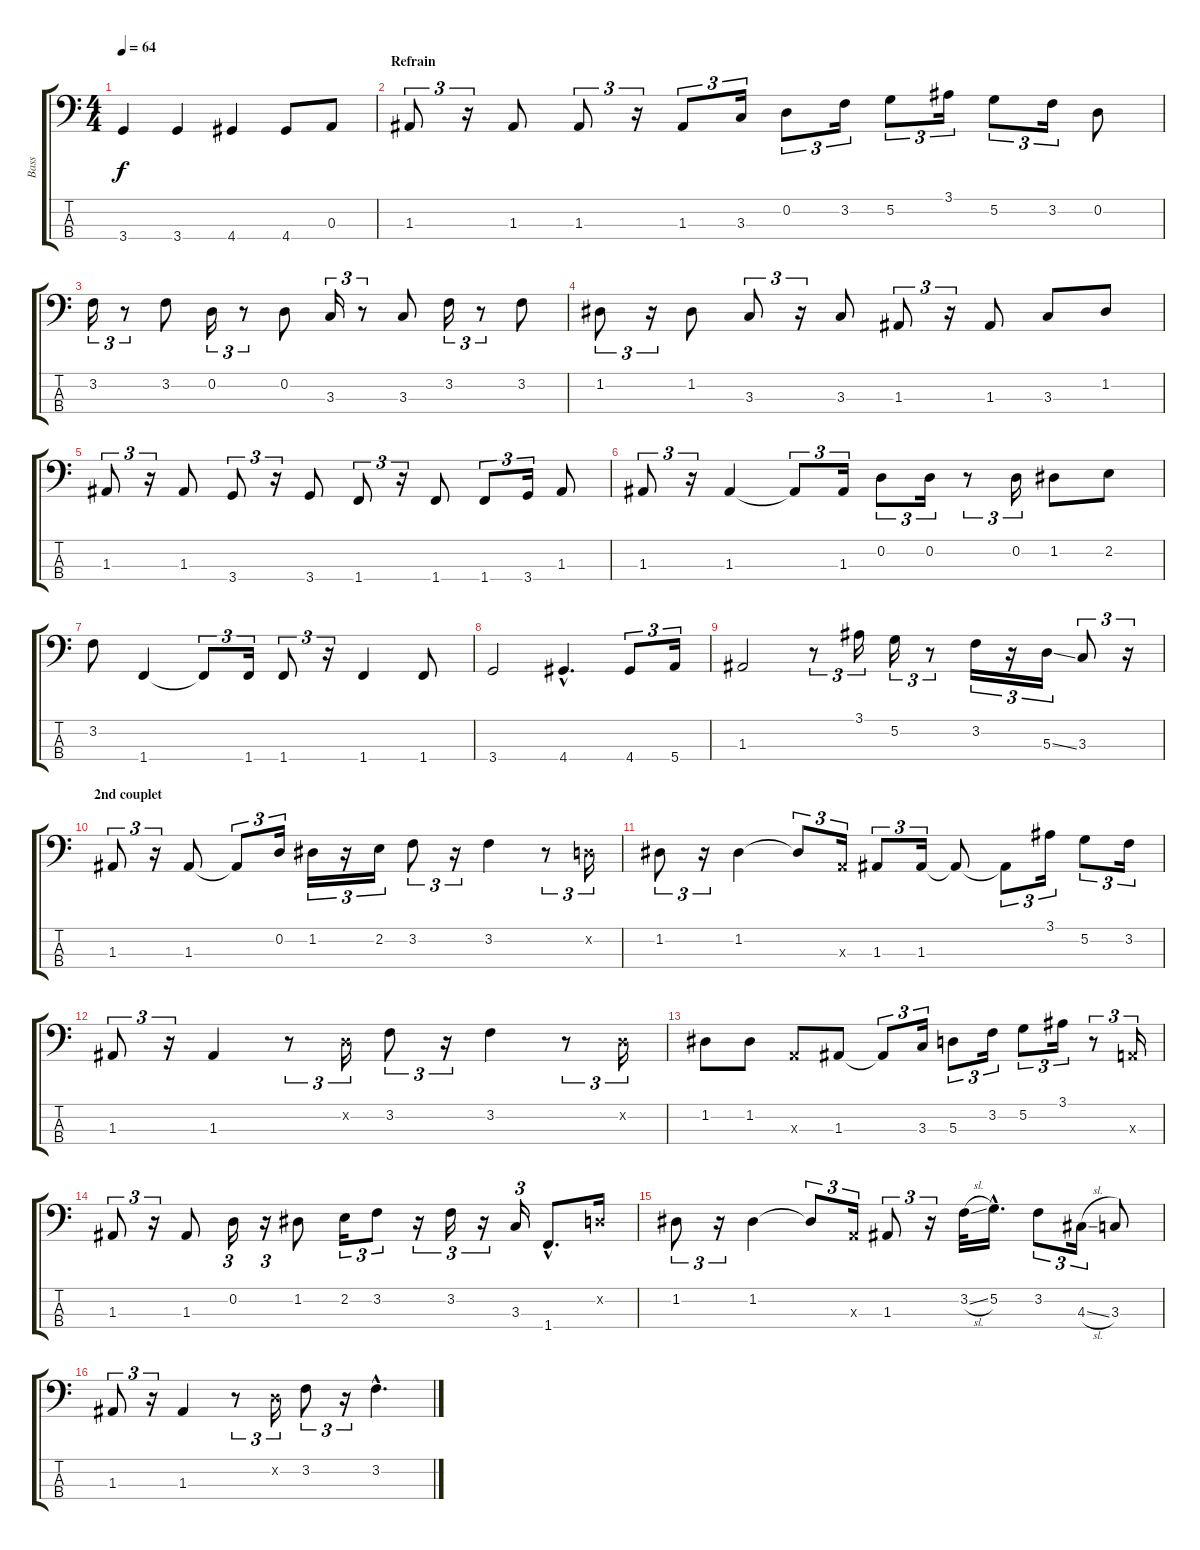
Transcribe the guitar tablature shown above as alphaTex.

\track ("Bass" "Bass") {instrument electricbassfinger}
\staff {score tabs}
\tuning (G2 D2 A1 E1) {hide}
\ts (4 4)
\tempo 64
\clef f4
\ks c
3.4.4{dy f} 3.4.4 4.4.4 4.4.8 0.3.8 |
\section ("" "Refrain")
1.3.8{tu (3 2)} r.16{tu (3 2)} 1.3.8 1.3.8{tu (3 2)} r.16{tu (3 2)} 1.3.8{tu (3 2)} 3.3.16{tu (3 2)} 0.2.8{tu (3 2)} 3.2.16{tu (3 2)} 5.2.8{tu (3 2)} 3.1.16{tu (3 2)} 5.2.8{tu (3 2)} 3.2.16{tu (3 2)} 0.2.8 |
3.2.16{tu (3 2)} r.8{tu (3 2)} 3.2.8 0.2.16{tu (3 2)} r.8{tu (3 2)} 0.2.8 3.3.16{tu (3 2)} r.8{tu (3 2)} 3.3.8 3.2.16{tu (3 2)} r.8{tu (3 2)} 3.2.8 |
1.2.8{tu (3 2)} r.16{tu (3 2)} 1.2.8 3.3.8{tu (3 2)} r.16{tu (3 2)} 3.3.8 1.3.8{tu (3 2)} r.16{tu (3 2)} 1.3.8 3.3.8 1.2.8 |
1.3.8{tu (3 2)} r.16{tu (3 2)} 1.3.8 3.4.8{tu (3 2)} r.16{tu (3 2)} 3.4.8 1.4.8{tu (3 2)} r.16{tu (3 2)} 1.4.8 1.4.8{tu (3 2)} 3.4.16{tu (3 2)} 1.3.8 |
1.3.8{tu (3 2)} r.16{tu (3 2)} 1.3.4 1.3{t}.8{tu (3 2)} 1.3.16{tu (3 2)} 0.2.8{tu (3 2)} 0.2.16{tu (3 2)} r.8{tu (3 2)} 0.2.16{tu (3 2)} 1.2.8 2.2.8 |
3.2.8 1.4.4 1.4{t}.8{tu (3 2)} 1.4.16{tu (3 2)} 1.4.8{tu (3 2)} r.16{tu (3 2)} 1.4.4 1.4.8 |
3.4.2 4.4{hac}.4{d} 4.4.8{tu (3 2)} 5.4.16{tu (3 2)} |
1.3.2 r.8{tu (3 2)} 3.1.16{tu (3 2)} 5.2.16{tu (3 2)} r.8{tu (3 2)} 3.2.16{tu (3 2)} r.16{tu (3 2)} 5.3{ss}.16{tu (3 2)} 3.3.8{tu (3 2)} r.16{tu (3 2)} |
\section ("" "2nd couplet")
1.3.8{tu (3 2)} r.16{tu (3 2)} 1.3.8 1.3{t}.8{tu (3 2)} 0.2.16{tu (3 2)} 1.2.16{tu (3 2)} r.16{tu (3 2)} 2.2.16{tu (3 2)} 3.2.8{tu (3 2)} r.16{tu (3 2)} 3.2.4 r.8{tu (3 2)} 0.2{x}.16{tu (3 2)} |
1.2.8{tu (3 2)} r.16{tu (3 2)} 1.2.4 1.2{t}.8{tu (3 2)} 0.3{x}.16{tu (3 2)} 1.3.8{tu (3 2)} 1.3.16{tu (3 2)} 1.3{t}.8 1.3{t}.8{tu (3 2)} 3.1.16{tu (3 2)} 5.2.8{tu (3 2)} 3.2.16{tu (3 2)} |
1.3.8{tu (3 2)} r.16{tu (3 2)} 1.3.4 r.8{tu (3 2)} 0.2{x}.16{tu (3 2)} 3.2.8{tu (3 2)} r.16{tu (3 2)} 3.2.4 r.8{tu (3 2)} 0.2{x}.16{tu (3 2)} |
1.2.8 1.2.8 0.3{x}.8 1.3.8 1.3{t}.8{tu (3 2)} 3.3.16{tu (3 2)} 5.3.8{tu (3 2)} 3.2.16{tu (3 2)} 5.2.8{tu (3 2)} 3.1.16{tu (3 2)} r.8{tu (3 2)} 0.3{x}.16{tu (3 2)} |
1.3.8{tu (3 2)} r.16{tu (3 2)} 1.3.8 0.2.16{tu (3 2)} r.16{tu (3 2)} 1.2.8 2.2.16{tu (3 2)} 3.2.8{tu (3 2)} r.16{tu (3 2)} 3.2.16{tu (3 2)} r.16{tu (3 2)} 3.3.16{tu (3 2)} 1.4{hac}.8{d} 0.2{x}.16 |
1.2.8{tu (3 2)} r.16{tu (3 2)} 1.2.4 1.2{t}.8{tu (3 2)} 0.3{x}.16{tu (3 2)} 1.3.8{tu (3 2)} r.16{tu (3 2)} 3.2{sl}.32 5.2{hac}.16{d} 3.2.8{tu (3 2)} 4.3{sl}.16{tu (3 2)} 3.3.8 |
1.3.8{tu (3 2)} r.16{tu (3 2)} 1.3.4 r.8{tu (3 2)} 0.2{x}.16{tu (3 2)} 3.2.8{tu (3 2)} r.16{tu (3 2)} 3.2{hac}.4{d}
